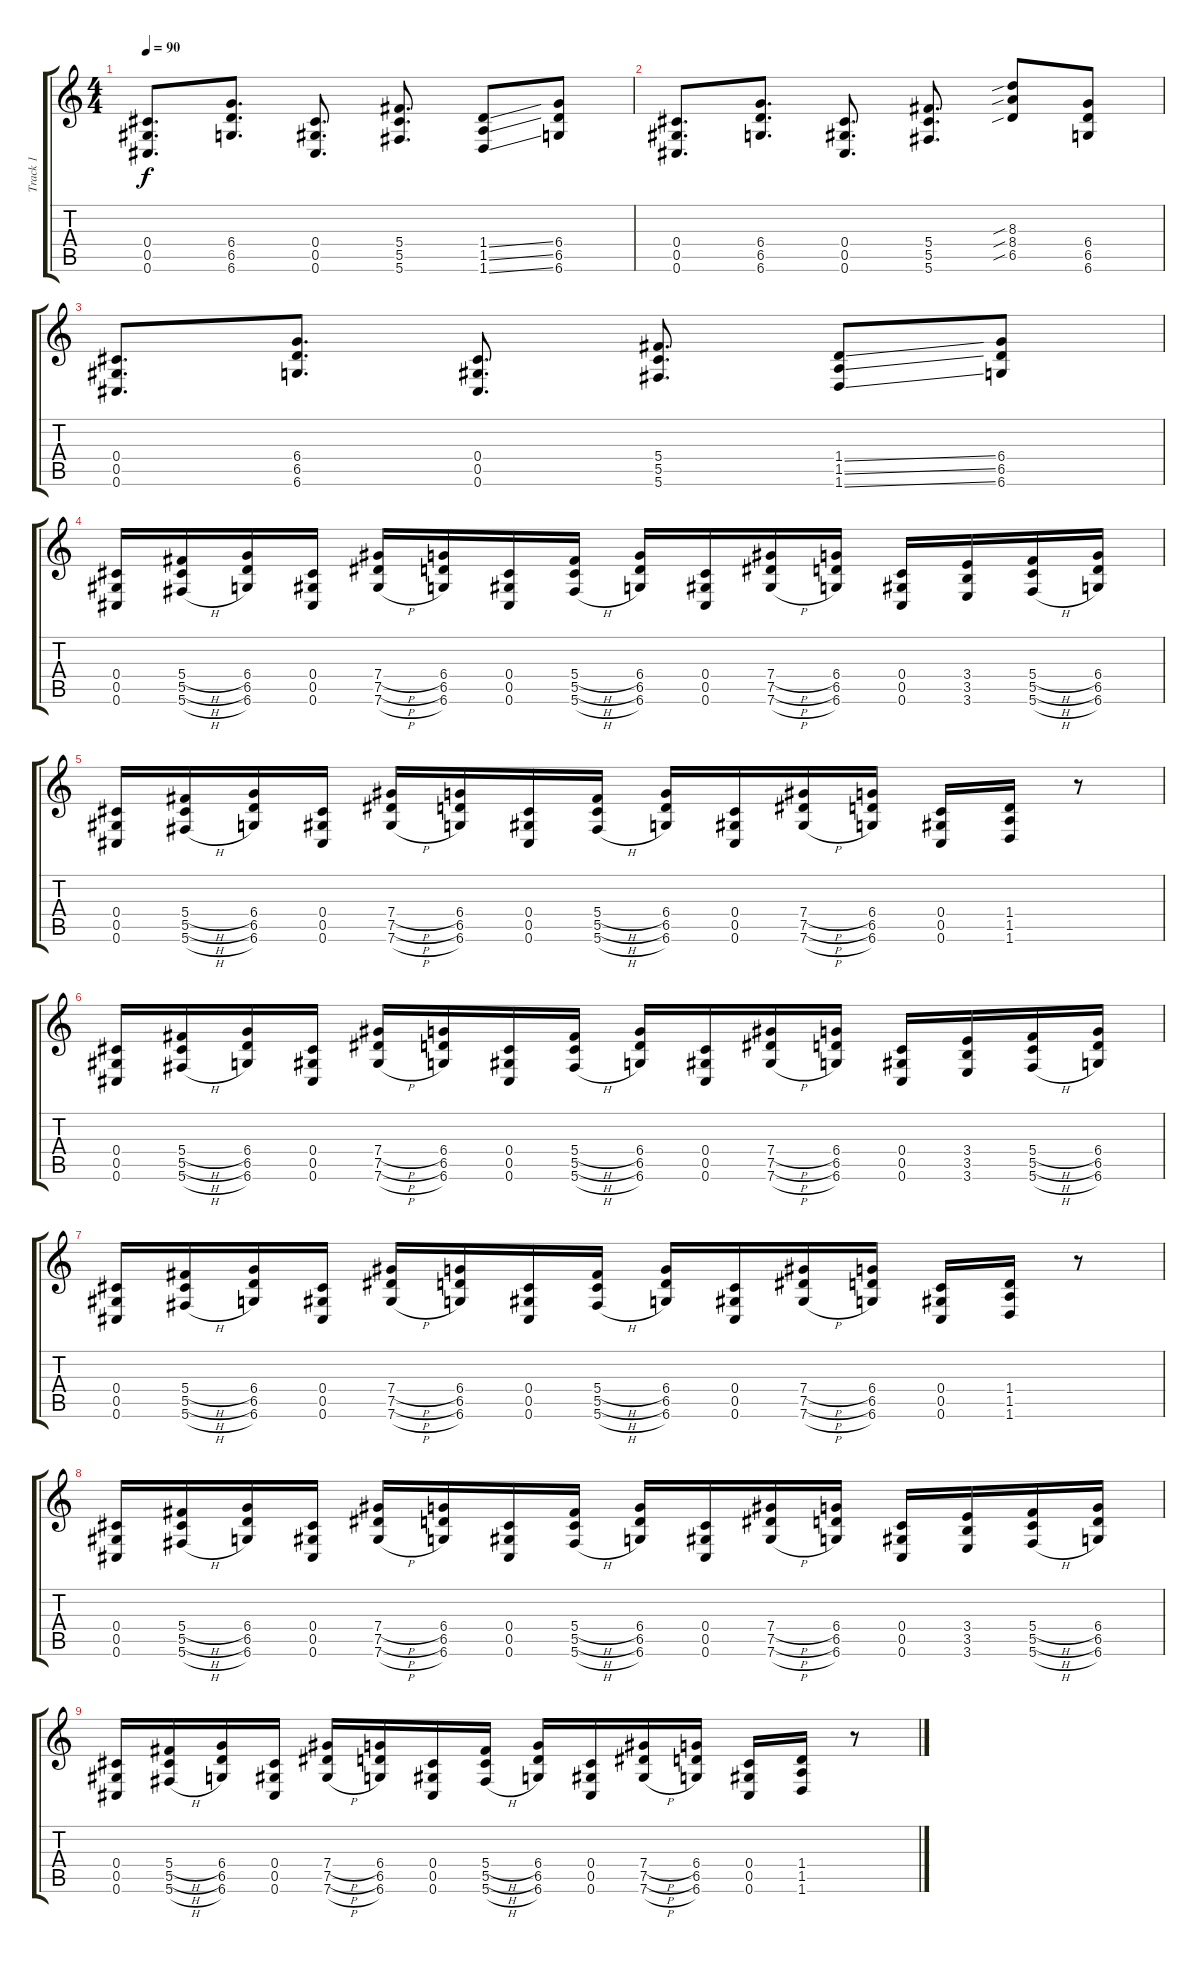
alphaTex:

\track ("Track 1" "Track 1") {instrument distortionguitar}
\staff {score tabs}
\tuning (Eb4 Bb3 Gb3 Db3 Ab2 Db2) {hide}
\ts (4 4)
\tempo 90
\clef g2
\ks c
(0.4 0.5 0.6).8{d dy f} (6.4 6.5 6.6).8{d} (0.4 0.5 0.6).8{d} (5.4 5.5 5.6).8{d} (1.4{ss} 1.5{ss} 1.6{ss}).8 (6.4 6.5 6.6).8 |
(0.4 0.5 0.6).8{d} (6.4 6.5 6.6).8{d} (0.4 0.5 0.6).8{d} (5.4 5.5 5.6).8{d} (8.3{sib} 8.4{sib} 6.5{sib}).8 (6.4 6.5 6.6).8 |
(0.4 0.5 0.6).8{d} (6.4 6.5 6.6).8{d} (0.4 0.5 0.6).8{d} (5.4 5.5 5.6).8{d} (1.4{ss} 1.5{ss} 1.6{ss}).8 (6.4 6.5 6.6).8 |
(0.4 0.5 0.6).16 (5.4{h} 5.5{h} 5.6{h}).16 (6.4 6.5 6.6).16 (0.4 0.5 0.6).16 (7.4{h} 7.5{h} 7.6{h}).16 (6.4 6.5 6.6).16 (0.4 0.5 0.6).16 (5.4{h} 5.5{h} 5.6{h}).16 (6.4 6.5 6.6).16 (0.4 0.5 0.6).16 (7.4{h} 7.5{h} 7.6{h}).16 (6.4 6.5 6.6).16 (0.4 0.5 0.6).16 (3.4 3.5 3.6).16 (5.4{h} 5.5{h} 5.6{h}).16 (6.4 6.5 6.6).16 |
(0.4 0.5 0.6).16 (5.4{h} 5.5{h} 5.6{h}).16 (6.4 6.5 6.6).16 (0.4 0.5 0.6).16 (7.4{h} 7.5{h} 7.6{h}).16 (6.4 6.5 6.6).16 (0.4 0.5 0.6).16 (5.4{h} 5.5{h} 5.6{h}).16 (6.4 6.5 6.6).16 (0.4 0.5 0.6).16 (7.4{h} 7.5{h} 7.6{h}).16 (6.4 6.5 6.6).16 (0.4 0.5 0.6).16 (1.4 1.5 1.6).16 r.8 |
(0.4 0.5 0.6).16 (5.4{h} 5.5{h} 5.6{h}).16 (6.4 6.5 6.6).16 (0.4 0.5 0.6).16 (7.4{h} 7.5{h} 7.6{h}).16 (6.4 6.5 6.6).16 (0.4 0.5 0.6).16 (5.4{h} 5.5{h} 5.6{h}).16 (6.4 6.5 6.6).16 (0.4 0.5 0.6).16 (7.4{h} 7.5{h} 7.6{h}).16 (6.4 6.5 6.6).16 (0.4 0.5 0.6).16 (3.4 3.5 3.6).16 (5.4{h} 5.5{h} 5.6{h}).16 (6.4 6.5 6.6).16 |
(0.4 0.5 0.6).16 (5.4{h} 5.5{h} 5.6{h}).16 (6.4 6.5 6.6).16 (0.4 0.5 0.6).16 (7.4{h} 7.5{h} 7.6{h}).16 (6.4 6.5 6.6).16 (0.4 0.5 0.6).16 (5.4{h} 5.5{h} 5.6{h}).16 (6.4 6.5 6.6).16 (0.4 0.5 0.6).16 (7.4{h} 7.5{h} 7.6{h}).16 (6.4 6.5 6.6).16 (0.4 0.5 0.6).16 (1.4 1.5 1.6).16 r.8 |
(0.4 0.5 0.6).16 (5.4{h} 5.5{h} 5.6{h}).16 (6.4 6.5 6.6).16 (0.4 0.5 0.6).16 (7.4{h} 7.5{h} 7.6{h}).16 (6.4 6.5 6.6).16 (0.4 0.5 0.6).16 (5.4{h} 5.5{h} 5.6{h}).16 (6.4 6.5 6.6).16 (0.4 0.5 0.6).16 (7.4{h} 7.5{h} 7.6{h}).16 (6.4 6.5 6.6).16 (0.4 0.5 0.6).16 (3.4 3.5 3.6).16 (5.4{h} 5.5{h} 5.6{h}).16 (6.4 6.5 6.6).16 |
(0.4 0.5 0.6).16 (5.4{h} 5.5{h} 5.6{h}).16 (6.4 6.5 6.6).16 (0.4 0.5 0.6).16 (7.4{h} 7.5{h} 7.6{h}).16 (6.4 6.5 6.6).16 (0.4 0.5 0.6).16 (5.4{h} 5.5{h} 5.6{h}).16 (6.4 6.5 6.6).16 (0.4 0.5 0.6).16 (7.4{h} 7.5{h} 7.6{h}).16 (6.4 6.5 6.6).16 (0.4 0.5 0.6).16 (1.4 1.5 1.6).16 r.8
